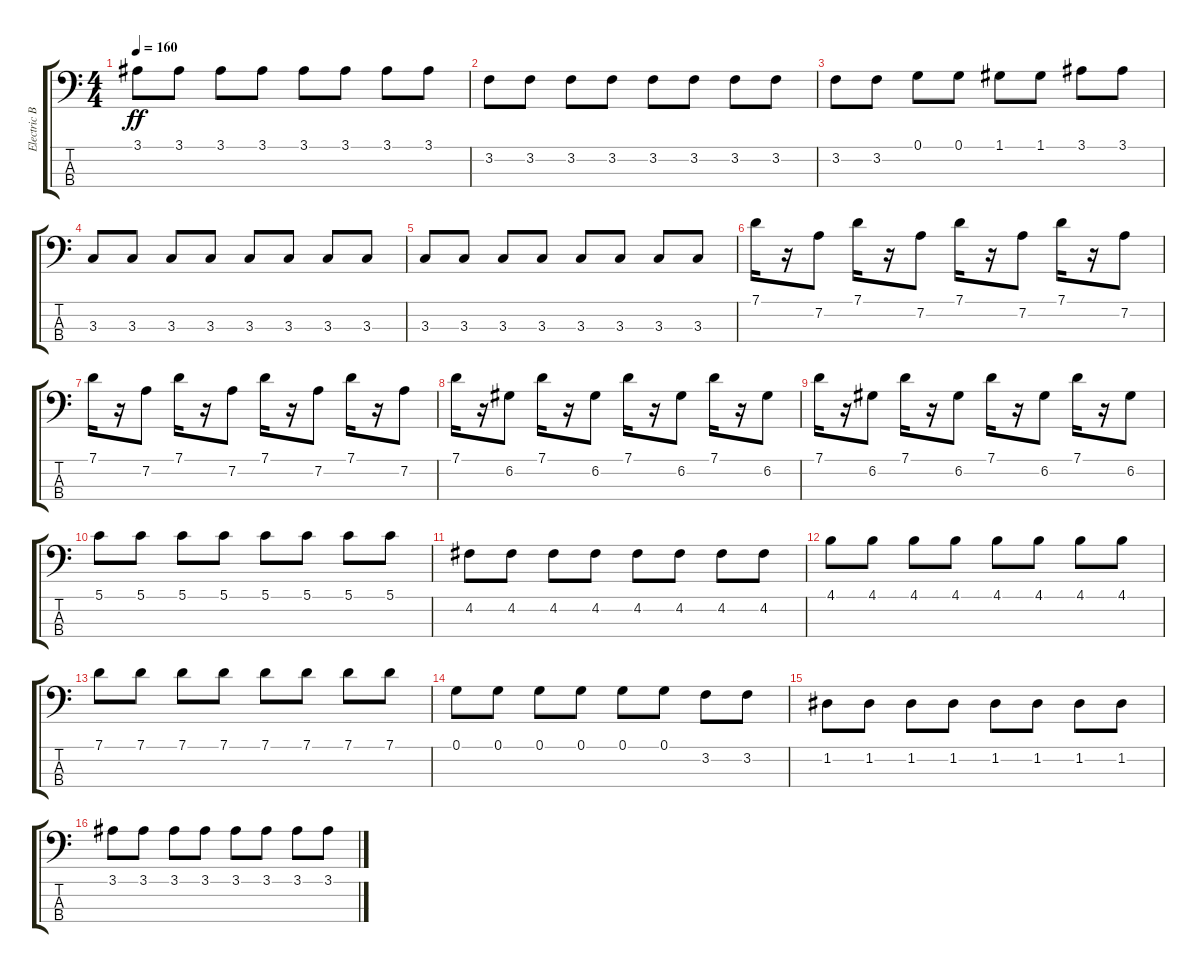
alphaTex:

\track ("Electric Bass" "Electric B") {instrument electricbassfinger}
\staff {score tabs}
\tuning (G2 D2 A1 E1) {hide}
\ts (4 4)
\tempo 160
\clef f4
\ks c
3.1.8{dy ff} 3.1.8 3.1.8 3.1.8 3.1.8 3.1.8 3.1.8 3.1.8 |
3.2.8 3.2.8 3.2.8 3.2.8 3.2.8 3.2.8 3.2.8 3.2.8 |
3.2.8 3.2.8 0.1.8 0.1.8 1.1.8 1.1.8 3.1.8 3.1.8 |
3.3.8 3.3.8 3.3.8 3.3.8 3.3.8 3.3.8 3.3.8 3.3.8 |
3.3.8 3.3.8 3.3.8 3.3.8 3.3.8 3.3.8 3.3.8 3.3.8 |
7.1.16 r.16 7.2.8 7.1.16 r.16 7.2.8 7.1.16 r.16 7.2.8 7.1.16 r.16 7.2.8 |
7.1.16 r.16 7.2.8 7.1.16 r.16 7.2.8 7.1.16 r.16 7.2.8 7.1.16 r.16 7.2.8 |
7.1.16 r.16 6.2.8 7.1.16 r.16 6.2.8 7.1.16 r.16 6.2.8 7.1.16 r.16 6.2.8 |
7.1.16 r.16 6.2.8 7.1.16 r.16 6.2.8 7.1.16 r.16 6.2.8 7.1.16 r.16 6.2.8 |
5.1.8 5.1.8 5.1.8 5.1.8 5.1.8 5.1.8 5.1.8 5.1.8 |
4.2.8 4.2.8 4.2.8 4.2.8 4.2.8 4.2.8 4.2.8 4.2.8 |
4.1.8 4.1.8 4.1.8 4.1.8 4.1.8 4.1.8 4.1.8 4.1.8 |
7.1.8 7.1.8 7.1.8 7.1.8 7.1.8 7.1.8 7.1.8 7.1.8 |
0.1.8 0.1.8 0.1.8 0.1.8 0.1.8 0.1.8 3.2.8 3.2.8 |
1.2.8 1.2.8 1.2.8 1.2.8 1.2.8 1.2.8 1.2.8 1.2.8 |
3.1.8 3.1.8 3.1.8 3.1.8 3.1.8 3.1.8 3.1.8 3.1.8
